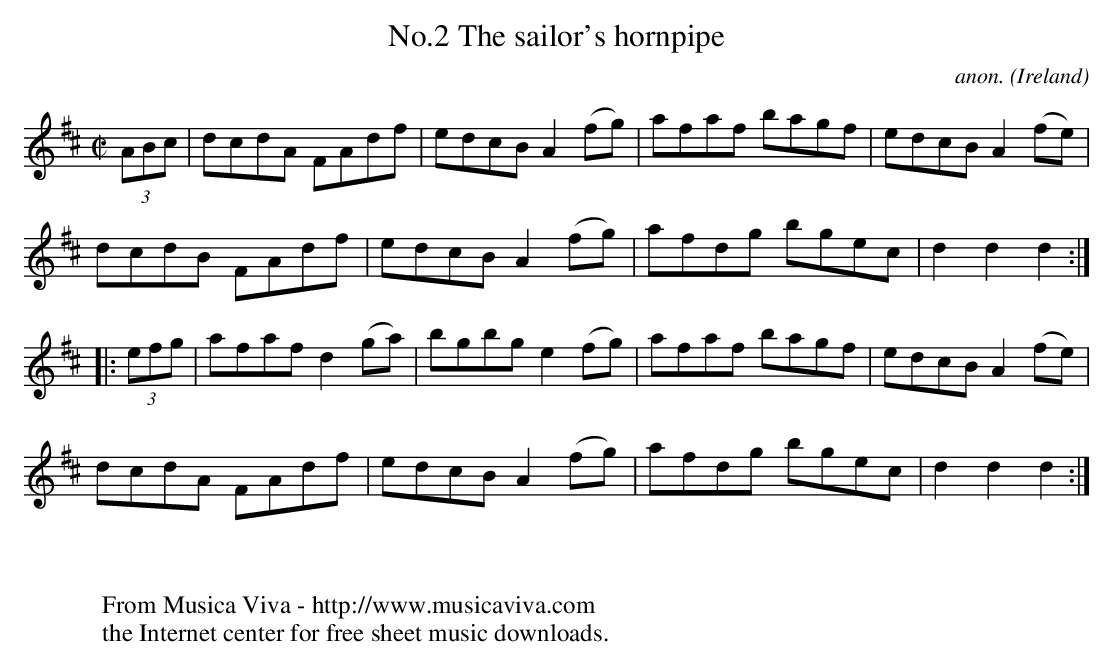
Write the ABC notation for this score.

X:1
T: No.2 The sailor's hornpipe
C: anon.
O: Ireland
7.abc
M: C|
L: 1/8
K: D
(3ABc | dcdA FAdf | edcB A2 (fg) | afaf bagf | edcB A2 (fe) |
dcdB FAdf | edcB A2 (fg) | afdg bgec | d2 d2 d2 :|
|: (3efg | afaf d2 (ga) | bgbg e2 (fg)  |  afaf bagf |  edcB A2 (fe) |
dcdA FAdf | edcB A2 (fg) | afdg bgec | d2 d2 d2 :|
W:
W:
W: From Musica Viva - http://www.musicaviva.com
W: the Internet center for free sheet music downloads.
